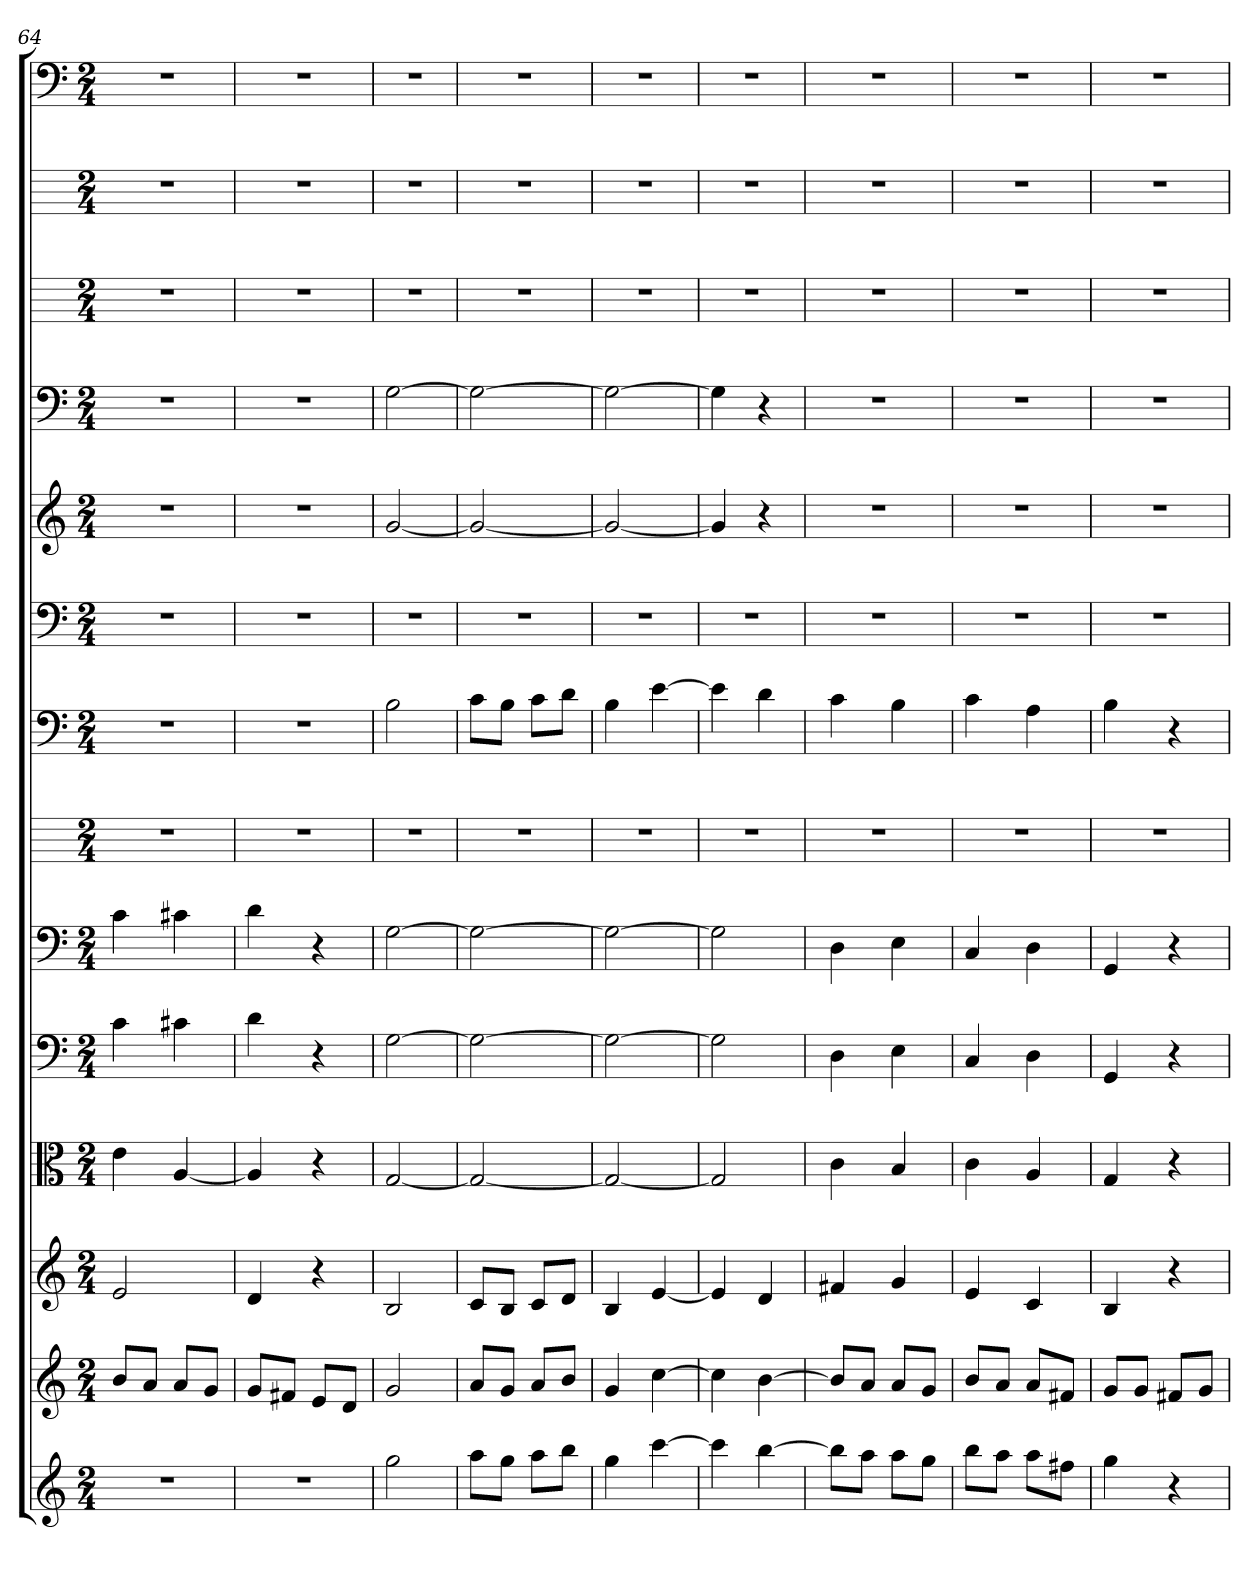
**kern	**kern	**kern	**kern	**kern	**kern	**kern	**kern	**kern	**kern	**kern	**kern	**kern	**kern
*part14	*part13	*part12	*part11	*part10	*part9	*part8	*part7	*part6	*part5	*part4	*part3	*part2	*part1
*staff14	*staff13	*staff12	*staff11	*staff10	*staff9	*staff8	*staff7	*staff6	*staff5	*staff4	*staff3	*staff2	*staff1
*	*	*	*clefC3	*clefF4	*clefF4	*	*clefF4	*clefF4	*	*	*	*	*clefF4
*k[]	*k[]	*k[]	*k[]	*k[]	*k[]	*k[]	*k[]	*k[]	*k[]	*k[]	*k[]	*k[]	*k[]
*C:	*C:	*C:	*C:	*C:	*C:	*C:	*C:	*C:	*C:	*C:	*C:	*C:	*C:
*M2/4	*M2/4	*M2/4	*M2/4	*M2/4	*M2/4	*M2/4	*M2/4	*M2/4	*M2/4	*M2/4	*M2/4	*M2/4	*M2/4
=64	=64	=64	=64	=64	=64	=64	=64	=64	=64	=64	=64	=64	=64
2r	8bL	2e	4e	4c	4c	2r	2r	2r	2r	2r	2r	2r	2r
.	8aJ	.	.	.	.	.	.	.	.	.	.	.	.
.	8aL	.	[4A	4c#X	4c#X	.	.	.	.	.	.	.	.
.	8gJ	.	.	.	.	.	.	.	.	.	.	.	.
=65	=65	=65	=65	=65	=65	=65	=65	=65	=65	=65	=65	=65	=65
2r	8gL	4d	4A]	4d	4d	2r	2r	2r	2r	2r	2r	2r	2r
.	8f#XJ	.	.	.	.	.	.	.	.	.	.	.	.
.	8eL	4r	4r	4r	4r	.	.	.	.	.	.	.	.
.	8dJ	.	.	.	.	.	.	.	.	.	.	.	.
=66	=66	=66	=66	=66	=66	=66	=66	=66	=66	=66	=66	=66	=66
2gg	2g	2B	[2G	[2G	[2G	2r	2B	2r	[2g	[2G	2r	2r	2r
=67	=67	=67	=67	=67	=67	=67	=67	=67	=67	=67	=67	=67	=67
8aaL	8aL	8cL	2G_	2G_	2G_	2r	8c\L	2r	2g_	2G_	2r	2r	2r
8ggJ	8gJ	8BJ	.	.	.	.	8B\J	.	.	.	.	.	.
8aaL	8aL	8cL	.	.	.	.	8c\L	.	.	.	.	.	.
8bbJ	8bJ	8dJ	.	.	.	.	8d\J	.	.	.	.	.	.
=68	=68	=68	=68	=68	=68	=68	=68	=68	=68	=68	=68	=68	=68
4gg	4g	4B	2G_	2G_	2G_	2r	4B	2r	2g_	2G_	2r	2r	2r
[4ccc	[4cc	[4e	.	.	.	.	[4e	.	.	.	.	.	.
=69	=69	=69	=69	=69	=69	=69	=69	=69	=69	=69	=69	=69	=69
4ccc]	4cc]	4e]	2G]	2G]	2G]	2r	4e]	2r	4g]	4G]	2r	2r	2r
[4bb	[4b	4d	.	.	.	.	4d	.	4r	4r	.	.	.
=70	=70	=70	=70	=70	=70	=70	=70	=70	=70	=70	=70	=70	=70
8bbL]	8bL]	4f#X	4c	4D	4D	2r	4c	2r	2r	2r	2r	2r	2r
8aaJ	8aJ	.	.	.	.	.	.	.	.	.	.	.	.
8aaL	8aL	4g	4B	4E	4E	.	4B	.	.	.	.	.	.
8ggJ	8gJ	.	.	.	.	.	.	.	.	.	.	.	.
=71	=71	=71	=71	=71	=71	=71	=71	=71	=71	=71	=71	=71	=71
8bbL	8bL	4e	4c	4C	4C	2r	4c	2r	2r	2r	2r	2r	2r
8aaJ	8aJ	.	.	.	.	.	.	.	.	.	.	.	.
8aaL	8aL	4c	4A	4D	4D	.	4A	.	.	.	.	.	.
8ff#XJ	8f#XJ	.	.	.	.	.	.	.	.	.	.	.	.
=72	=72	=72	=72	=72	=72	=72	=72	=72	=72	=72	=72	=72	=72
4gg	8gL	4B	4G	4GG	4GG	2r	4B	2r	2r	2r	2r	2r	2r
.	8gJ	.	.	.	.	.	.	.	.	.	.	.	.
4r	8f#XL	4r	4r	4r	4r	.	4r	.	.	.	.	.	.
.	8gJ	.	.	.	.	.	.	.	.	.	.	.	.
=	=	=	=	=	=	=	=	=	=	=	=	=	=
*-	*-	*-	*-	*-	*-	*-	*-	*-	*-	*-	*-	*-	*-
